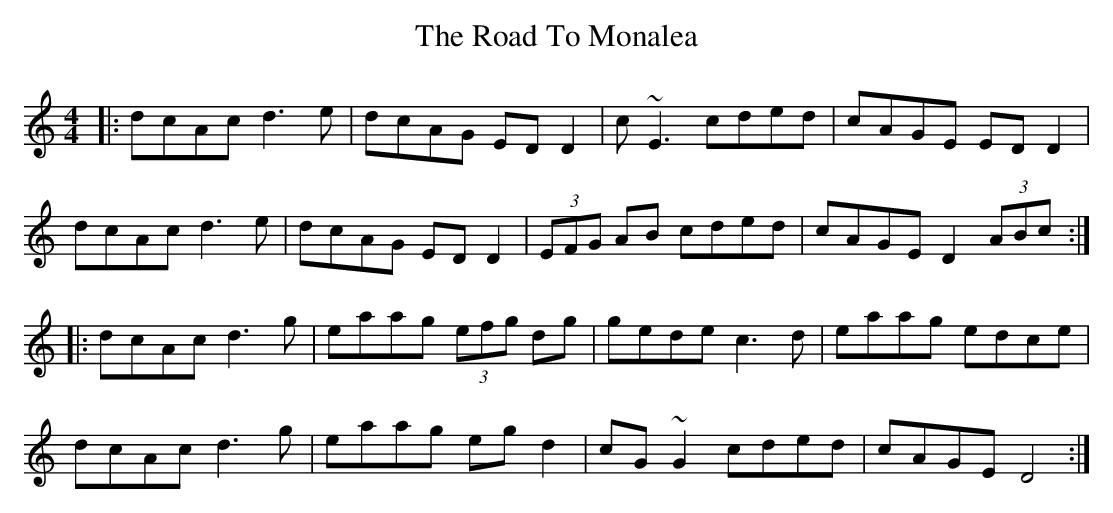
X:1
T: The Road To Monalea
M: 4/4
L: 1/8
K: Ddor
|:dcAc d3e|dcAG EDD2|c~E3 cded|cAGE EDD2|
dcAc d3e|dcAG EDD2| (3EFG AB cded|cAGE D2 (3ABc:|
|:dcAc d3g|eaag (3efg dg|gede c3d|eaag edce|
dcAc d3g|eaag egd2|cG~G2 cded|cAGE D4:|
